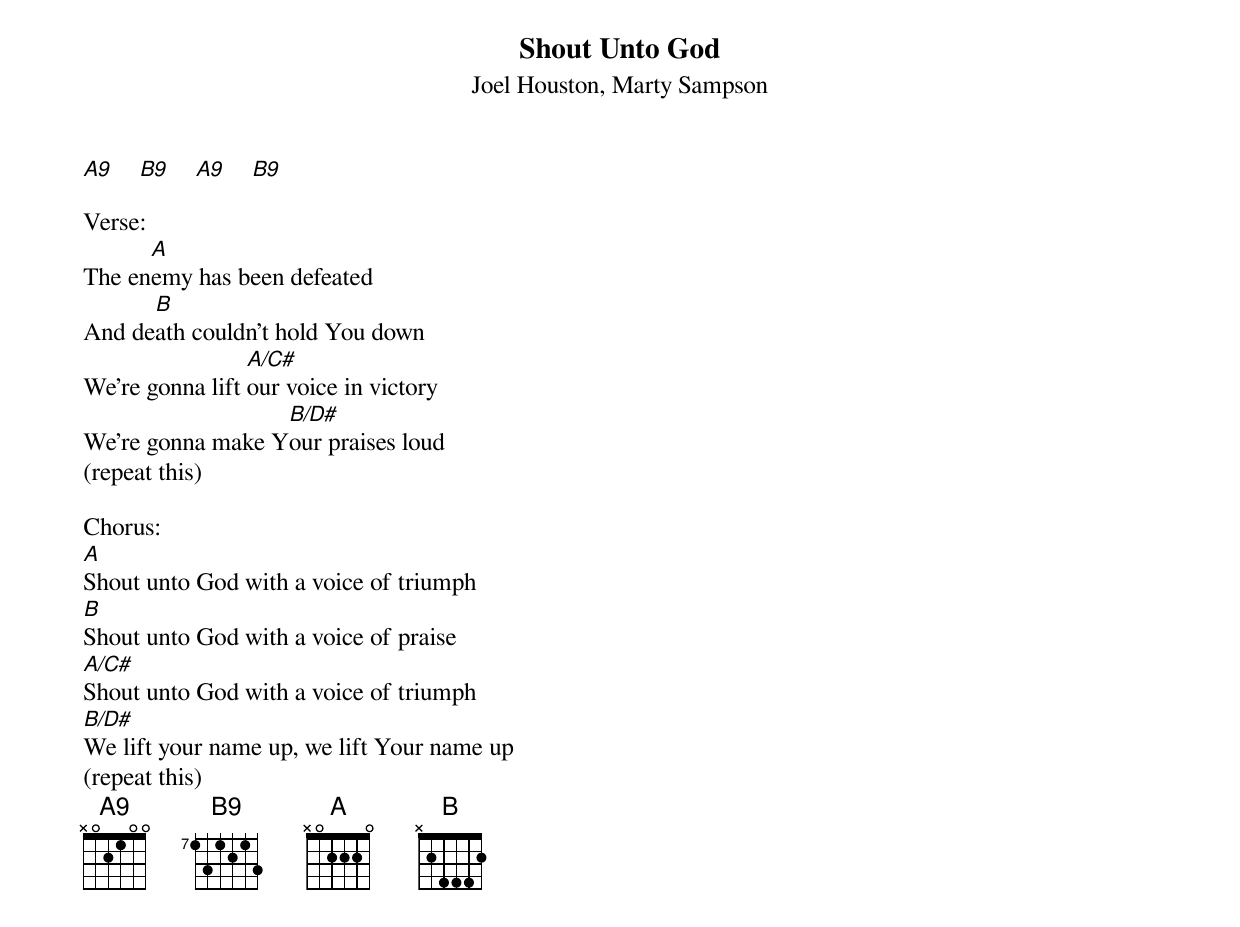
{title:Shout Unto God}
{subtitle:Joel Houston, Marty Sampson}
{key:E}

[A9]    [B9]    [A9]    [B9]

Verse:
The en[A]emy has been defeated
And de[B]ath couldn't hold You down
We're gonna lift [A/C#]our voice in victory
We're gonna make Y[B/D#]our praises loud
(repeat this)

Chorus:
[A]Shout unto God with a voice of triumph
[B]Shout unto God with a voice of praise
[A/C#]Shout unto God with a voice of triumph
[B/D#]We lift your name up, we lift Your name up
(repeat this)
